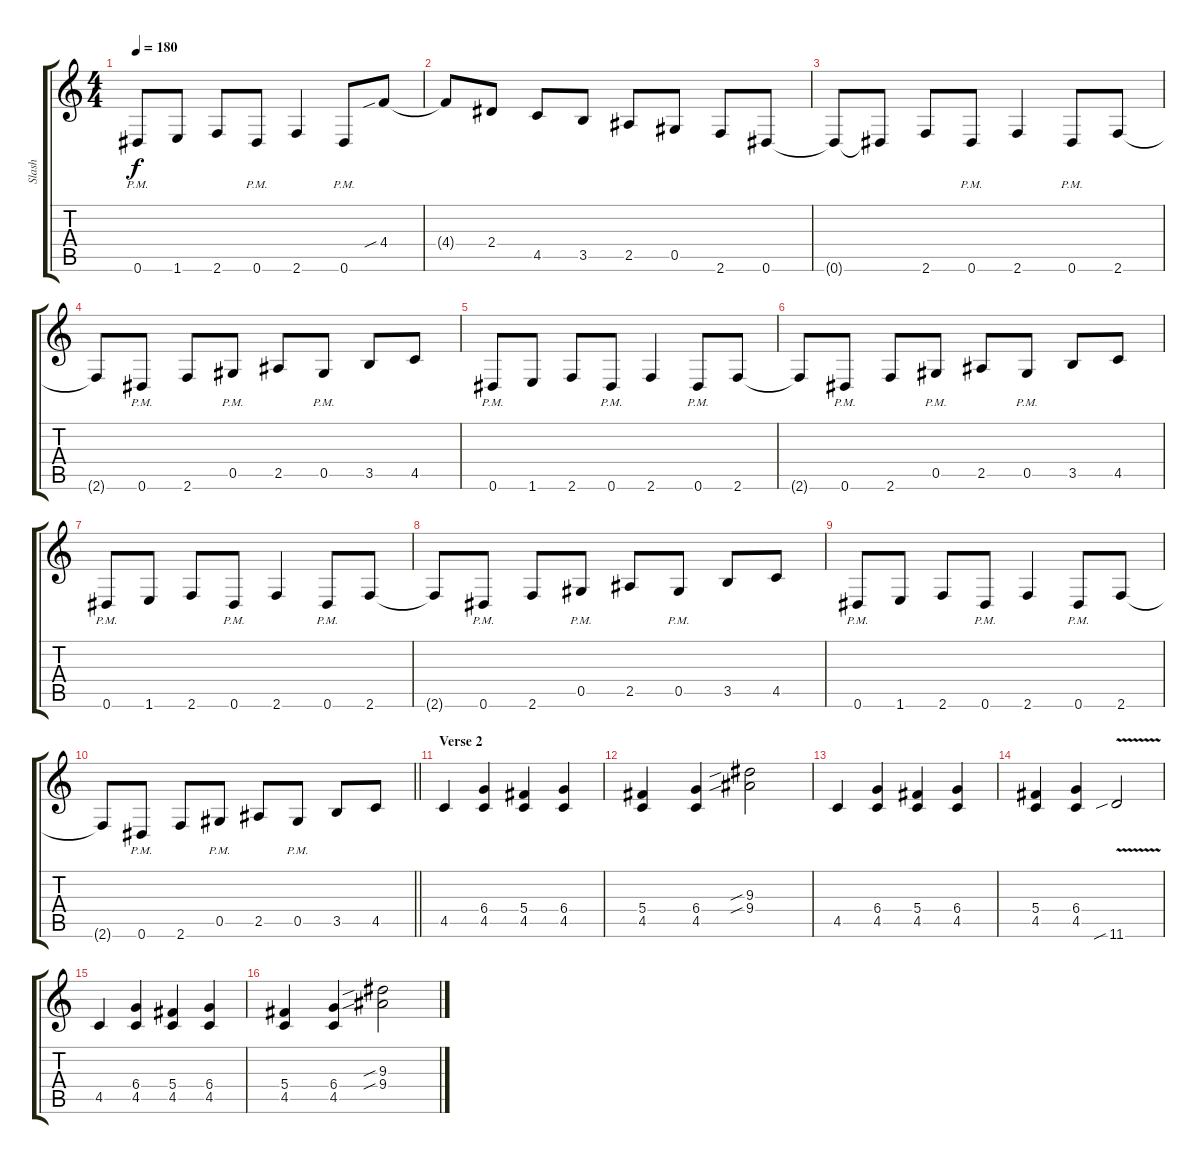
\track ("Slash" "Slash") {instrument distortionguitar}
\staff {score tabs}
\tuning (Eb4 Bb3 Gb3 Db3 Ab2 Eb2) {hide}
\ts (4 4)
\tempo 180
\clef g2
\ks c
0.6{pm}.8{dy f} 1.6.8 2.6.8 0.6{pm}.8 2.6.4 0.6{pm}.8 4.4{sib}.8 |
4.4{t}.8 2.4.8 4.5.8 3.5.8 2.5.8 0.5.8 2.6.8 0.6.8 |
0.6{t}.8 0.6{t}.8 2.6.8 0.6{pm}.8 2.6.4 0.6{pm}.8 2.6.8 |
2.6{t}.8 0.6{pm}.8 2.6.8 0.5{pm}.8 2.5.8 0.5{pm}.8 3.5.8 4.5.8 |
0.6{pm}.8 1.6.8 2.6.8 0.6{pm}.8 2.6.4 0.6{pm}.8 2.6.8 |
2.6{t}.8 0.6{pm}.8 2.6.8 0.5{pm}.8 2.5.8 0.5{pm}.8 3.5.8 4.5.8 |
0.6{pm}.8 1.6.8 2.6.8 0.6{pm}.8 2.6.4 0.6{pm}.8 2.6.8 |
2.6{t}.8 0.6{pm}.8 2.6.8 0.5{pm}.8 2.5.8 0.5{pm}.8 3.5.8 4.5.8 |
0.6{pm}.8 1.6.8 2.6.8 0.6{pm}.8 2.6.4 0.6{pm}.8 2.6.8 |
\barLineRight lightlight
2.6{t}.8 0.6{pm}.8 2.6.8 0.5{pm}.8 2.5.8 0.5{pm}.8 3.5.8 4.5.8 |
\section ("" "Verse 2")
4.5.4 (6.4 4.5).4 (5.4 4.5).4 (6.4 4.5).4 |
(5.4 4.5).4 (6.4 4.5).4 (9.3{sib} 9.4{sib}).2 |
4.5.4 (6.4 4.5).4 (5.4 4.5).4 (6.4 4.5).4 |
(5.4 4.5).4 (6.4 4.5).4 11.6{v sib}.2 |
4.5.4 (6.4 4.5).4 (5.4 4.5).4 (6.4 4.5).4 |
(5.4 4.5).4 (6.4 4.5).4 (9.3{sib} 9.4{sib}).2
